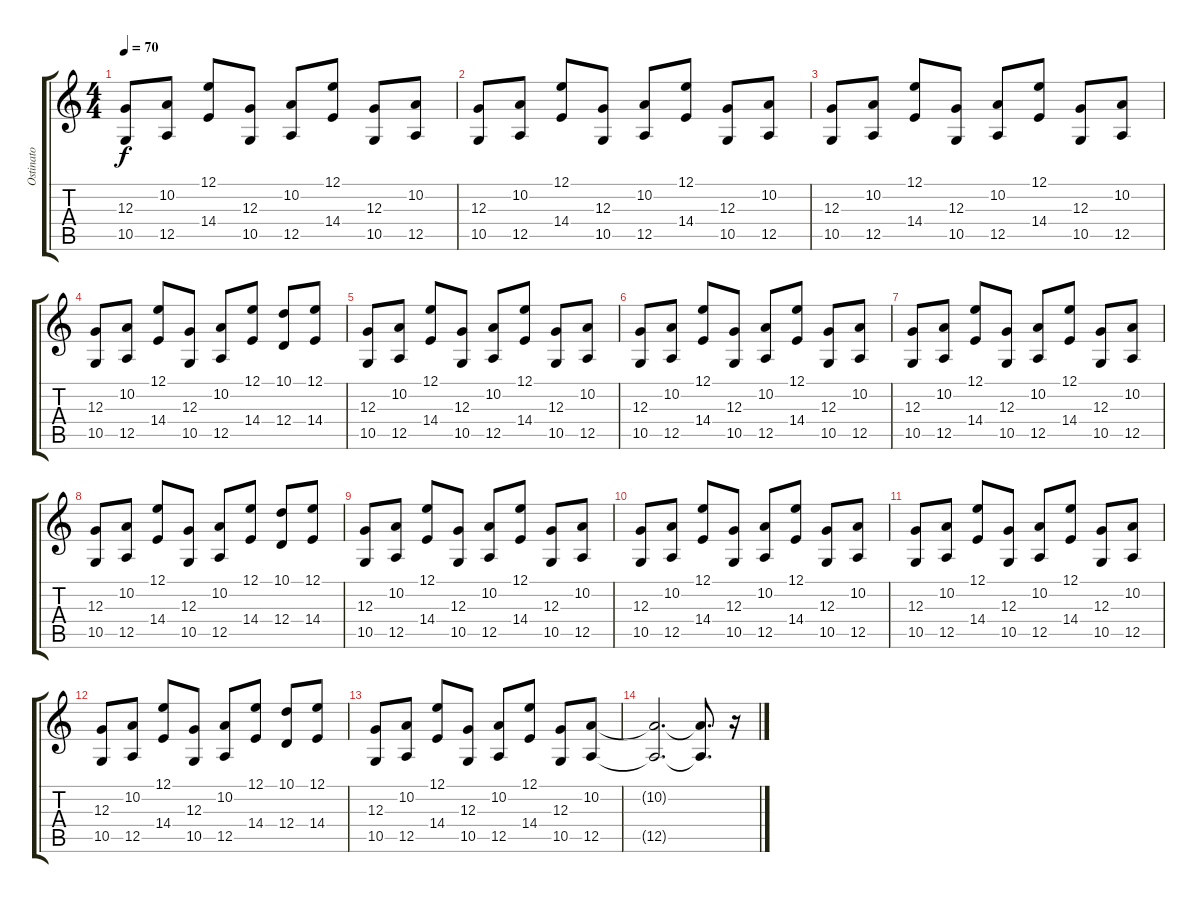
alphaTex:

\track ("Ostinato" "Ostinato") {instrument shamisen}
\staff {score tabs}
\tuning (E4 B3 G3 D3 A2 E2) {hide}
\ts (4 4)
\tempo 70
\clef g2
\ks c
(12.3 10.5).8{dy f} (10.2 12.5).8 (12.1 14.4).8 (12.3 10.5).8 (10.2 12.5).8 (12.1 14.4).8 (12.3 10.5).8 (10.2 12.5).8 |
(12.3 10.5).8 (10.2 12.5).8 (12.1 14.4).8 (12.3 10.5).8 (10.2 12.5).8 (12.1 14.4).8 (12.3 10.5).8 (10.2 12.5).8 |
(12.3 10.5).8 (10.2 12.5).8 (12.1 14.4).8 (12.3 10.5).8 (10.2 12.5).8 (12.1 14.4).8 (12.3 10.5).8 (10.2 12.5).8 |
(12.3 10.5).8 (10.2 12.5).8 (12.1 14.4).8 (12.3 10.5).8 (10.2 12.5).8 (12.1 14.4).8 (10.1 12.4).8 (12.1 14.4).8 |
(12.3 10.5).8 (10.2 12.5).8 (12.1 14.4).8 (12.3 10.5).8 (10.2 12.5).8 (12.1 14.4).8 (12.3 10.5).8 (10.2 12.5).8 |
(12.3 10.5).8 (10.2 12.5).8 (12.1 14.4).8 (12.3 10.5).8 (10.2 12.5).8 (12.1 14.4).8 (12.3 10.5).8 (10.2 12.5).8 |
(12.3 10.5).8 (10.2 12.5).8 (12.1 14.4).8 (12.3 10.5).8 (10.2 12.5).8 (12.1 14.4).8 (12.3 10.5).8 (10.2 12.5).8 |
(12.3 10.5).8 (10.2 12.5).8 (12.1 14.4).8 (12.3 10.5).8 (10.2 12.5).8 (12.1 14.4).8 (10.1 12.4).8 (12.1 14.4).8 |
(12.3 10.5).8 (10.2 12.5).8 (12.1 14.4).8 (12.3 10.5).8 (10.2 12.5).8 (12.1 14.4).8 (12.3 10.5).8 (10.2 12.5).8 |
(12.3 10.5).8 (10.2 12.5).8 (12.1 14.4).8 (12.3 10.5).8 (10.2 12.5).8 (12.1 14.4).8 (12.3 10.5).8 (10.2 12.5).8 |
(12.3 10.5).8 (10.2 12.5).8 (12.1 14.4).8 (12.3 10.5).8 (10.2 12.5).8 (12.1 14.4).8 (12.3 10.5).8 (10.2 12.5).8 |
(12.3 10.5).8 (10.2 12.5).8 (12.1 14.4).8 (12.3 10.5).8 (10.2 12.5).8 (12.1 14.4).8 (10.1 12.4).8 (12.1 14.4).8 |
(12.3 10.5).8 (10.2 12.5).8 (12.1 14.4).8 (12.3 10.5).8 (10.2 12.5).8 (12.1 14.4).8 (12.3 10.5).8 (10.2 12.5).8 |
(10.2{t} 12.5{t}).2{d} (10.2{t} 12.5{t}).8{d} r.16
